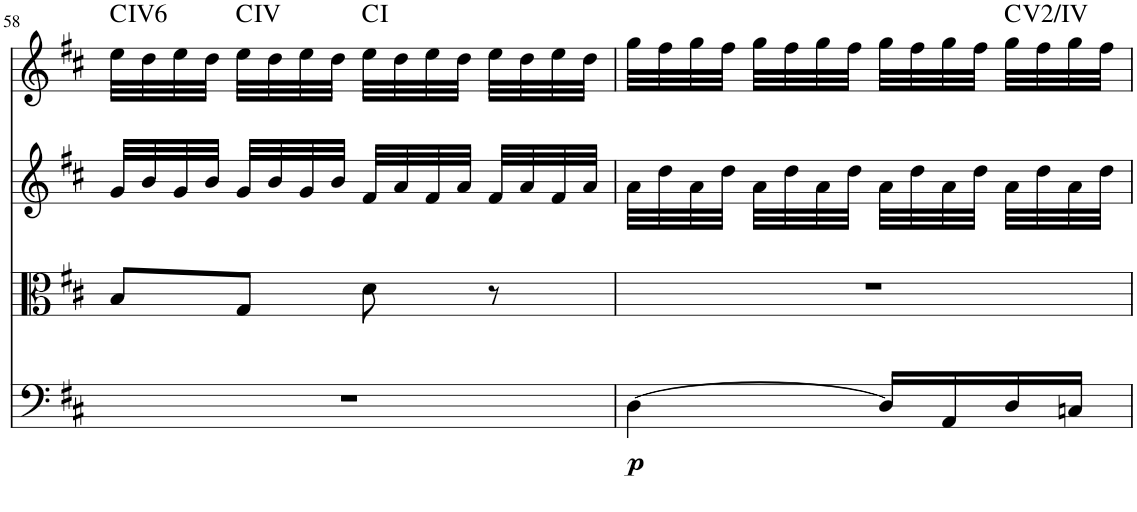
**kern	**dynam	**kern	**kern	**kern	**harte
*part4	*part4	*part3	*part2	*part1	*part1
*staff4	*staff4	*staff3	*staff2	*staff1	*
*I"Violoncello	*	*I"Viola	*I"Violin 2	*I"Violin 1	*
*I'Vc	*	*I'Vla	*I'Vln	*I'Vln	*
!!LO:PB:g=z
*clefF4	*	*clefC3	*clefG2	*clefG2	*
*k[f#c#]	*	*k[f#c#]	*k[f#c#]	*k[f#c#]	*
*D:	*	*D:	*D:	*D:	*
*M2/4	*	*M2/4	*M2/4	*M2/4	*
=58	=58	=58	=58	=58	=58
!	!	!	!	!	!LO:H:kt=6
2r	.	8B/L	32g/LLL	32ee\LLL	C:maj6
.	.	.	32b/	32dd\	.
.	.	.	32g/	32ee\	.
.	.	.	32b/JJJ	32dd\JJJ	.
.	.	8G/J	32g/LLL	32ee\LLL	C:maj
.	.	.	32b/	32dd\	.
.	.	.	32g/	32ee\	.
.	.	.	32b/JJJ	32dd\JJJ	.
.	.	8d\	32f#/LLL	32ee\LLL	C:maj
.	.	.	32a/	32dd\	.
.	.	.	32f#/	32ee\	.
.	.	.	32a/JJJ	32dd\JJJ	.
.	.	8r	32f#/LLL	32ee\LLL	.
.	.	.	32a/	32dd\	.
.	.	.	32f#/	32ee\	.
.	.	.	32a/JJJ	32dd\JJJ	.
=59	=59	=59	=59	=59	=59
!	!LO:DY:b	!	!	!	!
[4D\	p	2r	32a\LLL	32gg\LLL	.
.	.	.	32dd\	32ff#\	.
.	.	.	32a\	32gg\	.
.	.	.	32dd\JJJ	32ff#\JJJ	.
.	.	.	32a\LLL	32gg\LLL	.
.	.	.	32dd\	32ff#\	.
.	.	.	32a\	32gg\	.
.	.	.	32dd\JJJ	32ff#\JJJ	.
16D/LL]	.	.	32a\LLL	32gg\LLL	.
.	.	.	32dd\	32ff#\	.
16AA/	.	.	32a\	32gg\	.
.	.	.	32dd\JJJ	32ff#\JJJ	.
!	!	!	!	!	!LO:H:kt=2/
16D/	.	.	32a\LLL	32gg\LLL	C:maj
.	.	.	32dd\	32ff#\	.
16Cn/JJ	.	.	32a\	32gg\	.
.	.	.	32dd\JJJ	32ff#\JJJ	.
=	=	=	=	=	=
*-	*-	*-	*-	*-	*-
